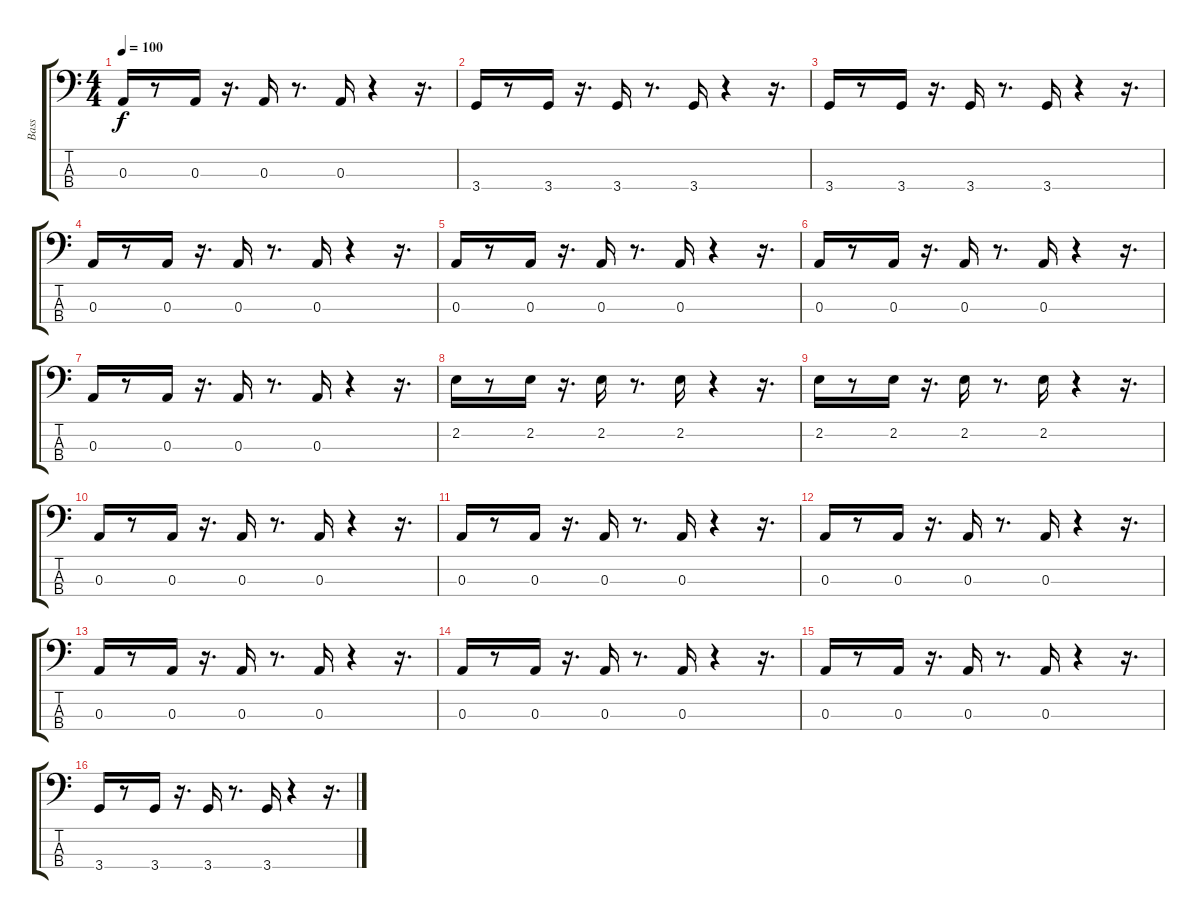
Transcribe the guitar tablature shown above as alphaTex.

\track ("Bass" "Bass") {instrument fretlessbass}
\staff {score tabs}
\tuning (G2 D2 A1 E1) {hide}
\ts (4 4)
\tempo 100
\clef f4
\ks c
0.3.16{dy f} r.8 0.3.16 r.16{d} 0.3.16 r.8{d} 0.3.16 r.4 r.16{d} |
3.4.16 r.8 3.4.16 r.16{d} 3.4.16 r.8{d} 3.4.16 r.4 r.16{d} |
3.4.16 r.8 3.4.16 r.16{d} 3.4.16 r.8{d} 3.4.16 r.4 r.16{d} |
0.3.16 r.8 0.3.16 r.16{d} 0.3.16 r.8{d} 0.3.16 r.4 r.16{d} |
0.3.16 r.8 0.3.16 r.16{d} 0.3.16 r.8{d} 0.3.16 r.4 r.16{d} |
0.3.16 r.8 0.3.16 r.16{d} 0.3.16 r.8{d} 0.3.16 r.4 r.16{d} |
0.3.16 r.8 0.3.16 r.16{d} 0.3.16 r.8{d} 0.3.16 r.4 r.16{d} |
2.2.16 r.8 2.2.16 r.16{d} 2.2.16 r.8{d} 2.2.16 r.4 r.16{d} |
2.2.16 r.8 2.2.16 r.16{d} 2.2.16 r.8{d} 2.2.16 r.4 r.16{d} |
0.3.16 r.8 0.3.16 r.16{d} 0.3.16 r.8{d} 0.3.16 r.4 r.16{d} |
0.3.16 r.8 0.3.16 r.16{d} 0.3.16 r.8{d} 0.3.16 r.4 r.16{d} |
0.3.16 r.8 0.3.16 r.16{d} 0.3.16 r.8{d} 0.3.16 r.4 r.16{d} |
0.3.16 r.8 0.3.16 r.16{d} 0.3.16 r.8{d} 0.3.16 r.4 r.16{d} |
0.3.16 r.8 0.3.16 r.16{d} 0.3.16 r.8{d} 0.3.16 r.4 r.16{d} |
0.3.16 r.8 0.3.16 r.16{d} 0.3.16 r.8{d} 0.3.16 r.4 r.16{d} |
3.4.16 r.8 3.4.16 r.16{d} 3.4.16 r.8{d} 3.4.16 r.4 r.16{d}
